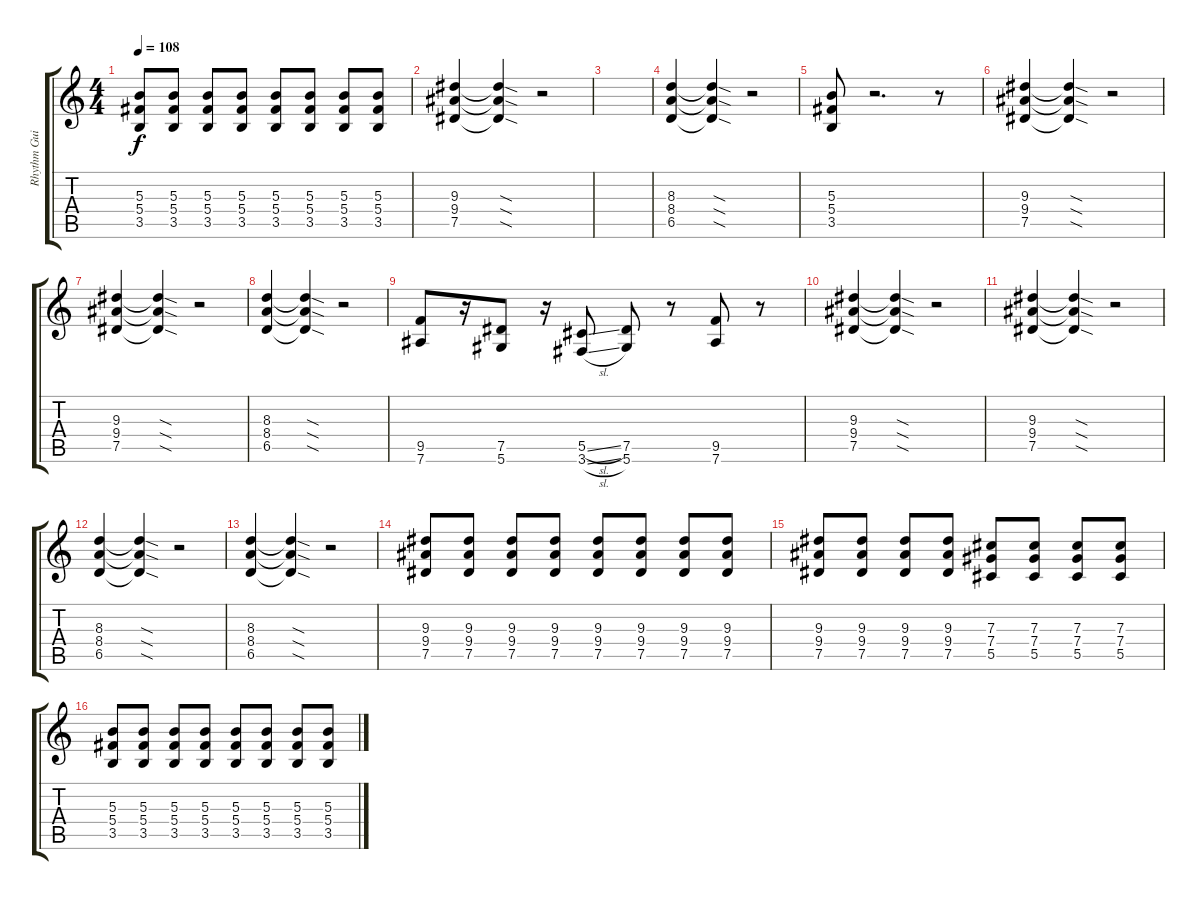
\track ("Rhythm Guitar" "Rhythm Gui") {instrument distortionguitar}
\staff {score tabs}
\tuning (Eb4 Bb3 Gb3 Db3 Ab2 Eb2) {hide}
\ts (4 4)
\tempo 108
\clef g2
\ks c
(5.3 5.4 3.5).8{dy f} (5.3 5.4 3.5).8 (5.3 5.4 3.5).8 (5.3 5.4 3.5).8 (5.3 5.4 3.5).8 (5.3 5.4 3.5).8 (5.3 5.4 3.5).8 (5.3 5.4 3.5).8 |
(9.3 9.4 7.5).4 (9.3{sod t} 9.4{sod t} 7.5{sod t}).4 r.2 |
|
(8.3 8.4 6.5).4 (8.3{sod t} 8.4{sod t} 6.5{sod t}).4 r.2 |
(5.3 5.4 3.5).8 r.2{d} r.8 |
(9.3 9.4 7.5).4 (9.3{sod t} 9.4{sod t} 7.5{sod t}).4 r.2 |
(9.3 9.4 7.5).4 (9.3{sod t} 9.4{sod t} 7.5{sod t}).4 r.2 |
(8.3 8.4 6.5).4 (8.3{sod t} 8.4{sod t} 6.5{sod t}).4 r.2 |
(9.5 7.6).8 r.16 (7.5 5.6).8 r.16 (5.5{sl} 3.6{sl}).8 (7.5 5.6).8 r.8 (9.5 7.6).8 r.8 |
(9.3 9.4 7.5).4 (9.3{sod t} 9.4{sod t} 7.5{sod t}).4 r.2 |
(9.3 9.4 7.5).4 (9.3{sod t} 9.4{sod t} 7.5{sod t}).4 r.2 |
(8.3 8.4 6.5).4 (8.3{sod t} 8.4{sod t} 6.5{sod t}).4 r.2 |
(8.3 8.4 6.5).4 (8.3{sod t} 8.4{sod t} 6.5{sod t}).4 r.2 |
(9.3 9.4 7.5).8{volume 16} (9.3 9.4 7.5).8 (9.3 9.4 7.5).8 (9.3 9.4 7.5).8 (9.3 9.4 7.5).8 (9.3 9.4 7.5).8 (9.3 9.4 7.5).8 (9.3 9.4 7.5).8 |
(9.3 9.4 7.5).8 (9.3 9.4 7.5).8 (9.3 9.4 7.5).8 (9.3 9.4 7.5).8 (7.3 7.4 5.5).8 (7.3 7.4 5.5).8 (7.3 7.4 5.5).8 (7.3 7.4 5.5).8 |
(5.3 5.4 3.5).8 (5.3 5.4 3.5).8 (5.3 5.4 3.5).8 (5.3 5.4 3.5).8 (5.3 5.4 3.5).8 (5.3 5.4 3.5).8 (5.3 5.4 3.5).8 (5.3 5.4 3.5).8
